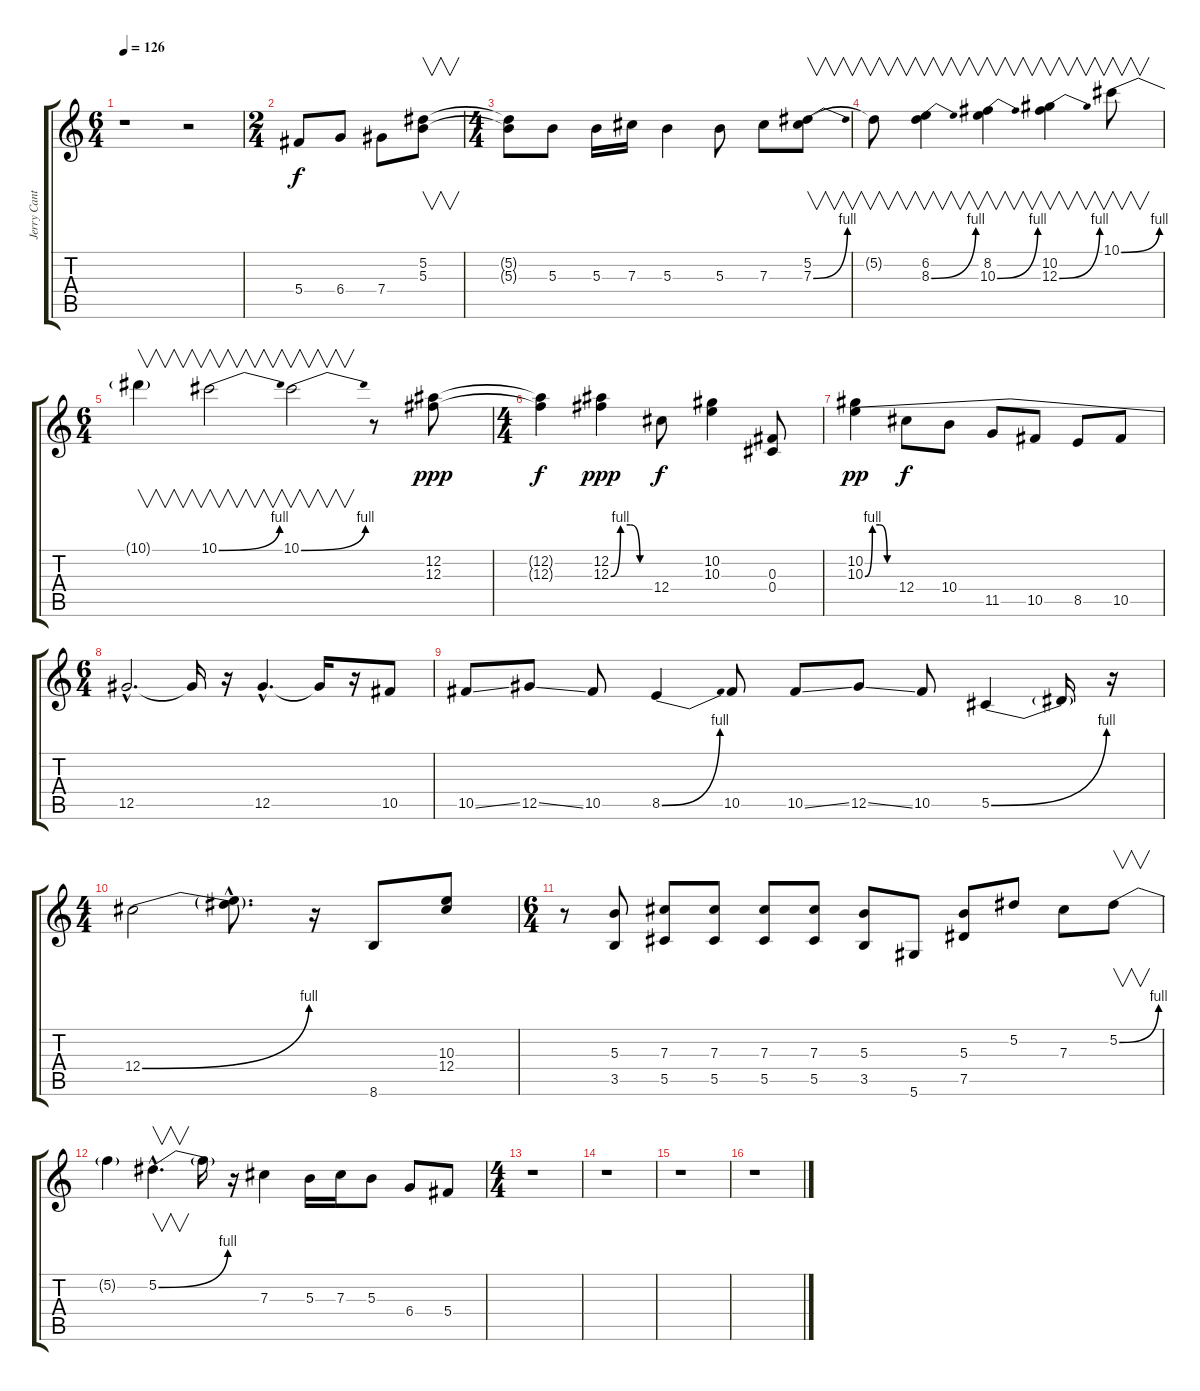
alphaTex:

\track ("Jerry Cantrell (Guitar Lead)" "Jerry Cant") {instrument distortionguitar}
\staff {score tabs}
\tuning (Eb4 Bb3 Gb3 Db3 Ab2 Eb2) {hide}
\ts (6 4)
\tempo 126
\clef g2
\ks c
r.1{dy f} r.2 |
\ts (2 4)
5.4.8 6.4.8 7.4.8 (5.2 5.3).8{v} |
\ts (4 4)
(5.2{t} 5.3{t}).8 5.3.8 5.3.16 7.3.16 5.3.4 5.3.8 7.3.8 (5.2 7.3{be (bend 0 0 60 4)}).8{v} |
5.2{t}.8{v} (6.2 8.3{be (bend 0 0 60 4)}).4{v} (8.2 10.3{be (bend 0 0 60 4)}).4{v} (10.2 12.3{be (bend 0 0 60 4)}).4{v} 10.1{be (bend 0 0 60 4)}.8{v} |
\ts (6 4)
10.1{t}.4{v} 10.1{be (bend 0 0 60 4)}.2{v} 10.1{be (bend 0 0 60 4)}.2{v} r.8 (12.2 12.3).8{dy ppp} |
\ts (4 4)
(12.2{t} 12.3{t}).4{dy f} (12.2 12.3{be (custom 0 0 15 4 30 4 45 0 60 0)}).4{dy ppp} 12.4.8{dy f} (10.2 10.3).4 (0.3 0.4).8 |
(10.2 10.3{be (custom 0 0 15 4 30 4 45 0 60 0)}).4{dy pp} 12.4.8{dy f} 10.4.8 11.5.8 10.5.8 8.5.8 10.5.8 |
\ts (6 4)
12.5{hac}.2{d} 12.5{t}.16 r.16 12.5{hac}.4{d} 12.5{t}.16 r.16 10.5.8 |
10.5{ss}.8 12.5{ss}.8 10.5.8 8.5{be (bend 0 0 60 4)}.4 10.5.8 10.5{ss}.8 12.5{ss}.8 10.5.8 5.5{be (bend 0 0 60 4)}.4 5.5{t}.16 r.16 |
\ts (4 4)
12.4{be (bend 0 0 60 4)}.2 (10.3{hac t} 12.4{hac t}).8{d} r.16 8.6.8 (10.3 12.4).8 |
\ts (6 4)
r.8 (5.3 3.5).8 (7.3 5.5).8 (7.3 5.5).8 (7.3 5.5).8 (7.3 5.5).8 (5.3 3.5).8 5.6.8 (5.3 7.5).8 5.2.8 7.3.8 5.2{be (bend 0 0 60 4)}.8{v} |
5.2{t}.4 5.2{be (bend 0 0 60 4) hac}.4{v d} 5.2{t}.16 r.16 7.3.4 5.3.16 7.3.16 5.3.8 6.4.8 5.4.8 |
\ts (4 4)
r.1 |
r.1 |
r.1 |
r.1
